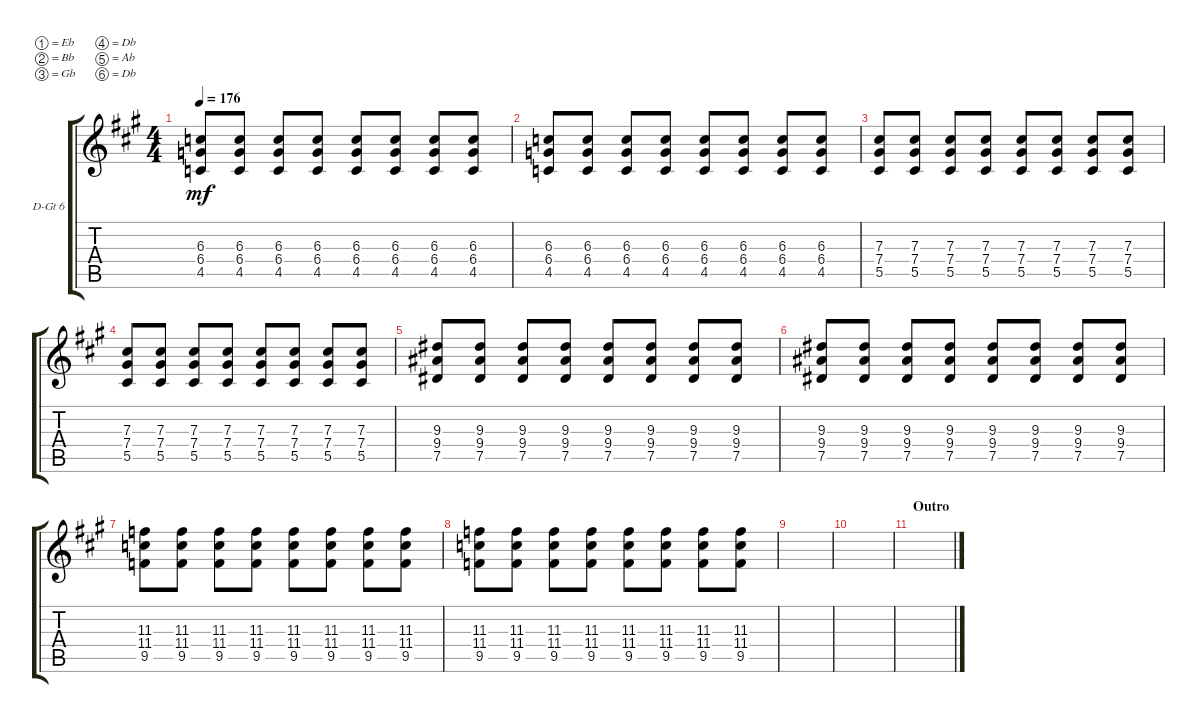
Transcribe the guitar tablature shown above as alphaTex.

\defaultSystemsLayout 4
\bracketExtendMode groupsimilarinstruments
\firstSystemTrackNameOrientation horizontal
\otherSystemsTrackNameOrientation horizontal
\track ("Distiortion Guitar 6" "D-Gt 6") {instrument distortionguitar}
\staff {score tabs}
\tuning (Eb4 Bb3 Gb3 Db3 Ab2 Db2)
\ts (4 4)
\tempo 176
\clef g2
\ks a
(4.5 6.4 6.3).8{dy mf} (4.5 6.4 6.3).8 (4.5 6.4 6.3).8 (4.5 6.4 6.3).8 (4.5 6.4 6.3).8 (4.5 6.4 6.3).8 (4.5 6.4 6.3).8 (4.5 6.4 6.3).8 |
(4.5 6.4 6.3).8 (4.5 6.4 6.3).8 (4.5 6.4 6.3).8 (4.5 6.4 6.3).8 (4.5 6.4 6.3).8 (4.5 6.4 6.3).8 (4.5 6.4 6.3).8 (4.5 6.4 6.3).8 |
(5.5 7.4 7.3).8 (5.5 7.4 7.3).8 (5.5 7.4 7.3).8 (5.5 7.4 7.3).8 (5.5 7.4 7.3).8 (5.5 7.4 7.3).8 (5.5 7.4 7.3).8 (5.5 7.4 7.3).8 |
(5.5 7.4 7.3).8 (5.5 7.4 7.3).8 (5.5 7.4 7.3).8 (5.5 7.4 7.3).8 (5.5 7.4 7.3).8 (5.5 7.4 7.3).8 (5.5 7.4 7.3).8 (5.5 7.4 7.3).8 |
(7.5 9.4 9.3).8 (7.5 9.4 9.3).8 (7.5 9.4 9.3).8 (7.5 9.4 9.3).8 (7.5 9.4 9.3).8 (7.5 9.4 9.3).8 (7.5 9.4 9.3).8 (7.5 9.4 9.3).8 |
(7.5 9.4 9.3).8 (7.5 9.4 9.3).8 (7.5 9.4 9.3).8 (7.5 9.4 9.3).8 (7.5 9.4 9.3).8 (7.5 9.4 9.3).8 (7.5 9.4 9.3).8 (7.5 9.4 9.3).8 |
(9.5 11.4 11.3).8 (9.5 11.4 11.3).8 (9.5 11.4 11.3).8 (9.5 11.4 11.3).8 (9.5 11.4 11.3).8 (9.5 11.4 11.3).8 (9.5 11.4 11.3).8 (9.5 11.4 11.3).8 |
(9.5 11.4 11.3).8 (9.5 11.4 11.3).8 (9.5 11.4 11.3).8 (9.5 11.4 11.3).8 (9.5 11.4 11.3).8 (9.5 11.4 11.3).8 (9.5 11.4 11.3).8 (9.5 11.4 11.3).8 |
|
|
\section ("" "Outro")
